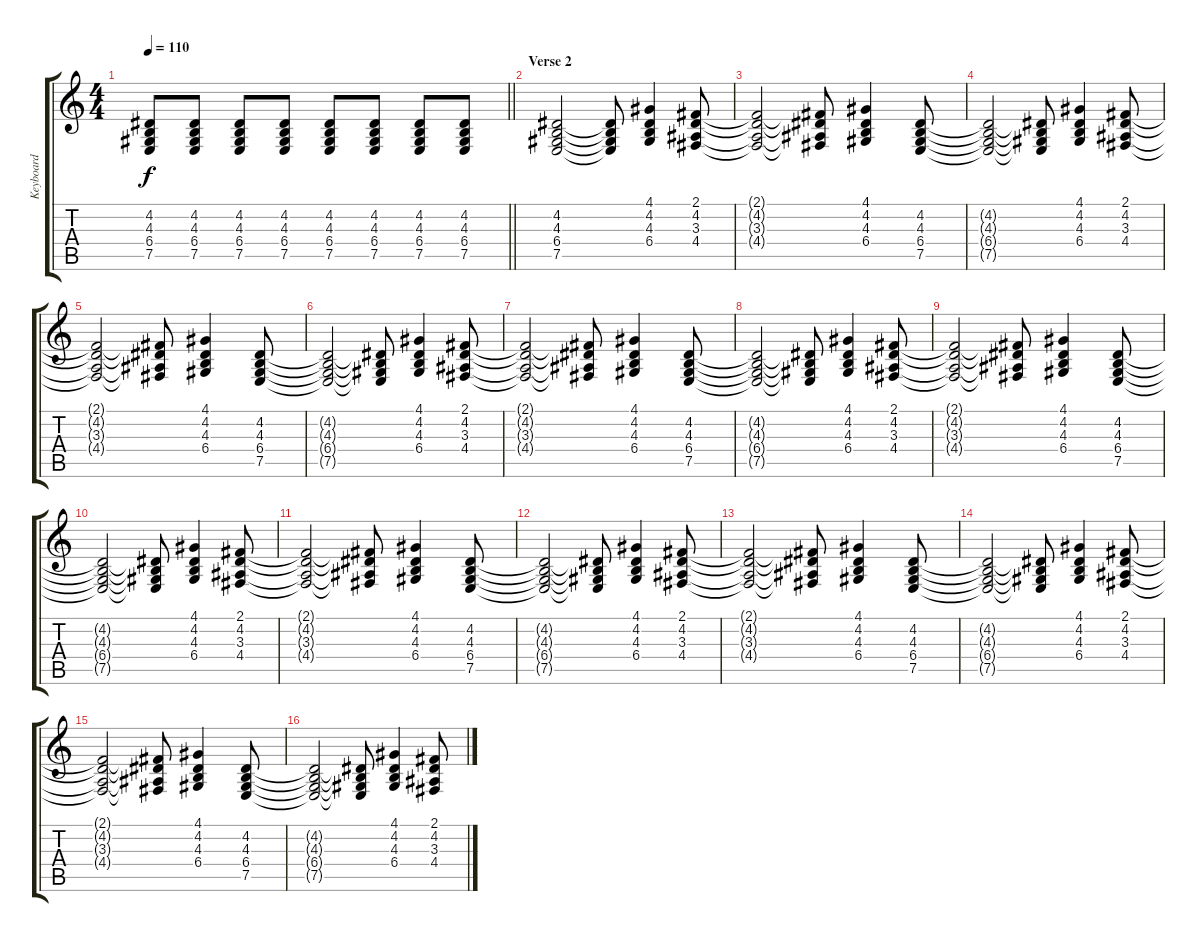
\track ("Keyboard" "Keyboard") {instrument electricpiano2}
\staff {score tabs}
\tuning (E4 B3 G3 D3 A2 E2) {hide}
\ts (4 4)
\tempo 110
\clef g2
\barLineRight lightlight
\ks c
(4.2 4.3 6.4 7.5).8{dy f volume 5} (4.2 4.3 6.4 7.5).8{volume 14} (4.2 4.3 6.4 7.5).8 (4.2 4.3 6.4 7.5).8 (4.2 4.3 6.4 7.5).8 (4.2 4.3 6.4 7.5).8 (4.2 4.3 6.4 7.5).8 (4.2 4.3 6.4 7.5).8 |
\section ("" "Verse 2")
(4.2 4.3 6.4 7.5).2{volume 14} (4.2{t} 4.3{t} 6.4{t} 7.5{t}).8 (4.1 4.2 4.3 6.4).4 (2.1 4.2 3.3 4.4).8 |
(2.1{t} 4.2{t} 3.3{t} 4.4{t}).2 (2.1{t} 4.2{t} 3.3{t} 4.4{t}).8 (4.1 4.2 4.3 6.4).4 (4.2 4.3 6.4 7.5).8 |
(4.2{t} 4.3{t} 6.4{t} 7.5{t}).2 (4.2{t} 4.3{t} 6.4{t} 7.5{t}).8 (4.1 4.2 4.3 6.4).4 (2.1 4.2 3.3 4.4).8 |
(2.1{t} 4.2{t} 3.3{t} 4.4{t}).2 (2.1{t} 4.2{t} 3.3{t} 4.4{t}).8 (4.1 4.2 4.3 6.4).4 (4.2 4.3 6.4 7.5).8 |
(4.2{t} 4.3{t} 6.4{t} 7.5{t}).2 (4.2{t} 4.3{t} 6.4{t} 7.5{t}).8 (4.1 4.2 4.3 6.4).4 (2.1 4.2 3.3 4.4).8 |
(2.1{t} 4.2{t} 3.3{t} 4.4{t}).2 (2.1{t} 4.2{t} 3.3{t} 4.4{t}).8 (4.1 4.2 4.3 6.4).4 (4.2 4.3 6.4 7.5).8 |
(4.2{t} 4.3{t} 6.4{t} 7.5{t}).2 (4.2{t} 4.3{t} 6.4{t} 7.5{t}).8 (4.1 4.2 4.3 6.4).4 (2.1 4.2 3.3 4.4).8 |
(2.1{t} 4.2{t} 3.3{t} 4.4{t}).2 (2.1{t} 4.2{t} 3.3{t} 4.4{t}).8 (4.1 4.2 4.3 6.4).4 (4.2 4.3 6.4 7.5).8 |
(4.2{t} 4.3{t} 6.4{t} 7.5{t}).2 (4.2{t} 4.3{t} 6.4{t} 7.5{t}).8 (4.1 4.2 4.3 6.4).4 (2.1 4.2 3.3 4.4).8 |
(2.1{t} 4.2{t} 3.3{t} 4.4{t}).2 (2.1{t} 4.2{t} 3.3{t} 4.4{t}).8 (4.1 4.2 4.3 6.4).4 (4.2 4.3 6.4 7.5).8 |
(4.2{t} 4.3{t} 6.4{t} 7.5{t}).2 (4.2{t} 4.3{t} 6.4{t} 7.5{t}).8 (4.1 4.2 4.3 6.4).4 (2.1 4.2 3.3 4.4).8 |
(2.1{t} 4.2{t} 3.3{t} 4.4{t}).2 (2.1{t} 4.2{t} 3.3{t} 4.4{t}).8 (4.1 4.2 4.3 6.4).4 (4.2 4.3 6.4 7.5).8 |
(4.2{t} 4.3{t} 6.4{t} 7.5{t}).2 (4.2{t} 4.3{t} 6.4{t} 7.5{t}).8 (4.1 4.2 4.3 6.4).4 (2.1 4.2 3.3 4.4).8 |
(2.1{t} 4.2{t} 3.3{t} 4.4{t}).2 (2.1{t} 4.2{t} 3.3{t} 4.4{t}).8 (4.1 4.2 4.3 6.4).4 (4.2 4.3 6.4 7.5).8 |
(4.2{t} 4.3{t} 6.4{t} 7.5{t}).2 (4.2{t} 4.3{t} 6.4{t} 7.5{t}).8 (4.1 4.2 4.3 6.4).4 (2.1 4.2 3.3 4.4).8
